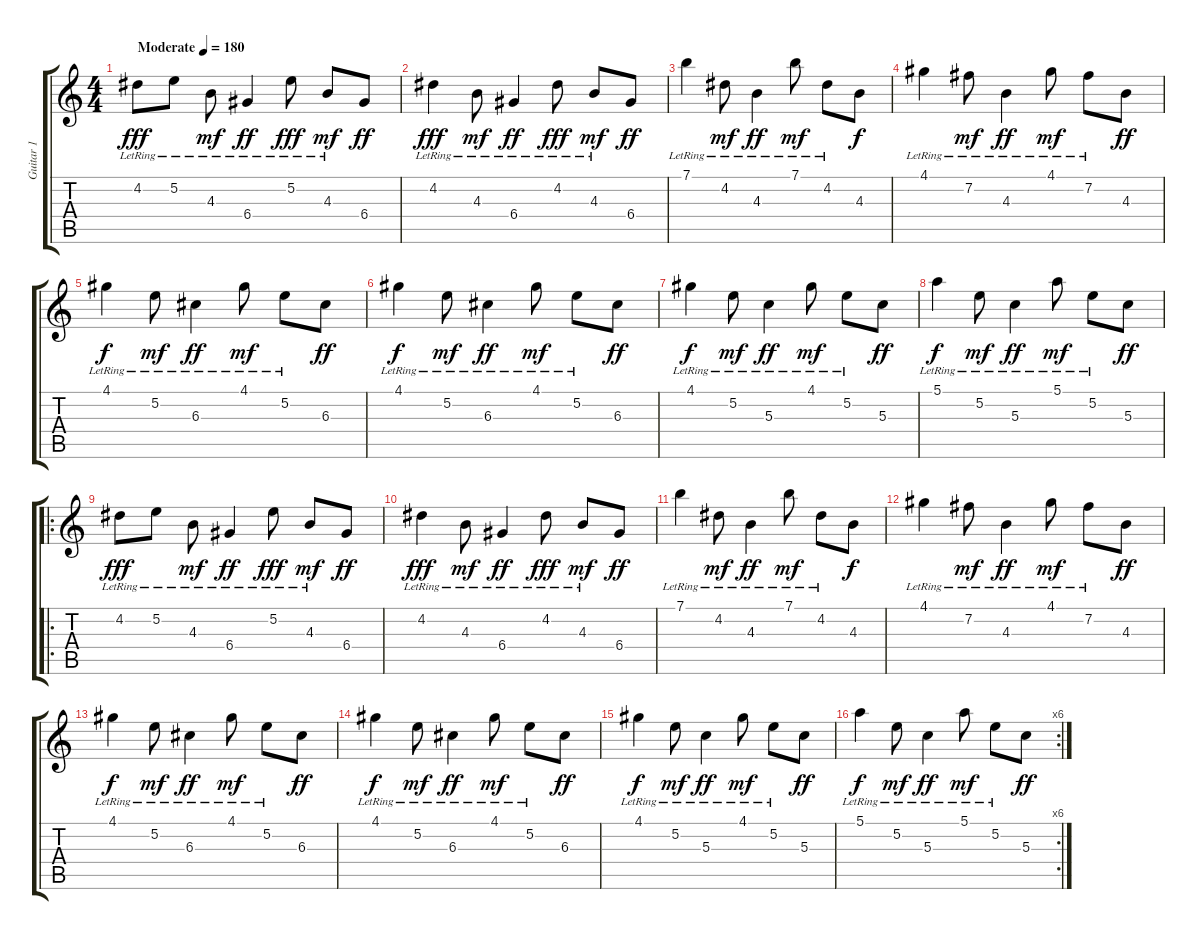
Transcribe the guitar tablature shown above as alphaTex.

\track ("Guitar 1" "Guitar 1") {instrument acousticguitarnylon}
\staff {score tabs}
\tuning (E4 B3 G3 D3 A2 E2) {hide}
\ts (4 4)
\tempo (180 "Moderate")
\clef g2
\ks c
4.2{lr}.8{dy fff instrument acousticguitarnylon} 5.2{lr}.8 4.3{lr}.8{dy mf} 6.4{lr}.4{dy ff} 5.2{lr}.8{dy fff} 4.3{lr}.8{dy mf} 6.4.8{dy ff} |
4.2{lr}.4{dy fff} 4.3{lr}.8{dy mf} 6.4{lr}.4{dy ff} 4.2{lr}.8{dy fff} 4.3{lr}.8{dy mf} 6.4.8{dy ff} |
7.1{lr}.4 4.2{lr}.8{dy mf} 4.3{lr}.4{dy ff} 7.1{lr}.8{dy mf} 4.2{lr}.8 4.3.8{dy f} |
4.1{lr}.4 7.2{lr}.8{dy mf} 4.3{lr}.4{dy ff} 4.1{lr}.8{dy mf} 7.2{lr}.8 4.3.8{dy ff} |
4.1{lr}.4{dy f} 5.2{lr}.8{dy mf} 6.3{lr}.4{dy ff} 4.1{lr}.8{dy mf} 5.2{lr}.8 6.3.8{dy ff} |
4.1{lr}.4{dy f} 5.2{lr}.8{dy mf} 6.3{lr}.4{dy ff} 4.1{lr}.8{dy mf} 5.2{lr}.8 6.3.8{dy ff} |
4.1{lr}.4{dy f} 5.2{lr}.8{dy mf} 5.3{lr}.4{dy ff} 4.1{lr}.8{dy mf} 5.2{lr}.8 5.3.8{dy ff} |
5.1{lr}.4{dy f} 5.2{lr}.8{dy mf} 5.3{lr}.4{dy ff} 5.1{lr}.8{dy mf} 5.2{lr}.8 5.3.8{dy ff} |
\ro
4.2{lr}.8{dy fff} 5.2{lr}.8 4.3{lr}.8{dy mf} 6.4{lr}.4{dy ff} 5.2{lr}.8{dy fff} 4.3{lr}.8{dy mf} 6.4.8{dy ff} |
4.2{lr}.4{dy fff} 4.3{lr}.8{dy mf} 6.4{lr}.4{dy ff} 4.2{lr}.8{dy fff} 4.3{lr}.8{dy mf} 6.4.8{dy ff} |
7.1{lr}.4 4.2{lr}.8{dy mf} 4.3{lr}.4{dy ff} 7.1{lr}.8{dy mf} 4.2{lr}.8 4.3.8{dy f} |
4.1{lr}.4 7.2{lr}.8{dy mf} 4.3{lr}.4{dy ff} 4.1{lr}.8{dy mf} 7.2{lr}.8 4.3.8{dy ff} |
4.1{lr}.4{dy f} 5.2{lr}.8{dy mf} 6.3{lr}.4{dy ff} 4.1{lr}.8{dy mf} 5.2{lr}.8 6.3.8{dy ff} |
4.1{lr}.4{dy f} 5.2{lr}.8{dy mf} 6.3{lr}.4{dy ff} 4.1{lr}.8{dy mf} 5.2{lr}.8 6.3.8{dy ff} |
4.1{lr}.4{dy f} 5.2{lr}.8{dy mf} 5.3{lr}.4{dy ff} 4.1{lr}.8{dy mf} 5.2{lr}.8 5.3.8{dy ff} |
\rc 6
5.1{lr}.4{dy f} 5.2{lr}.8{dy mf} 5.3{lr}.4{dy ff} 5.1{lr}.8{dy mf} 5.2{lr}.8 5.3.8{dy ff}
